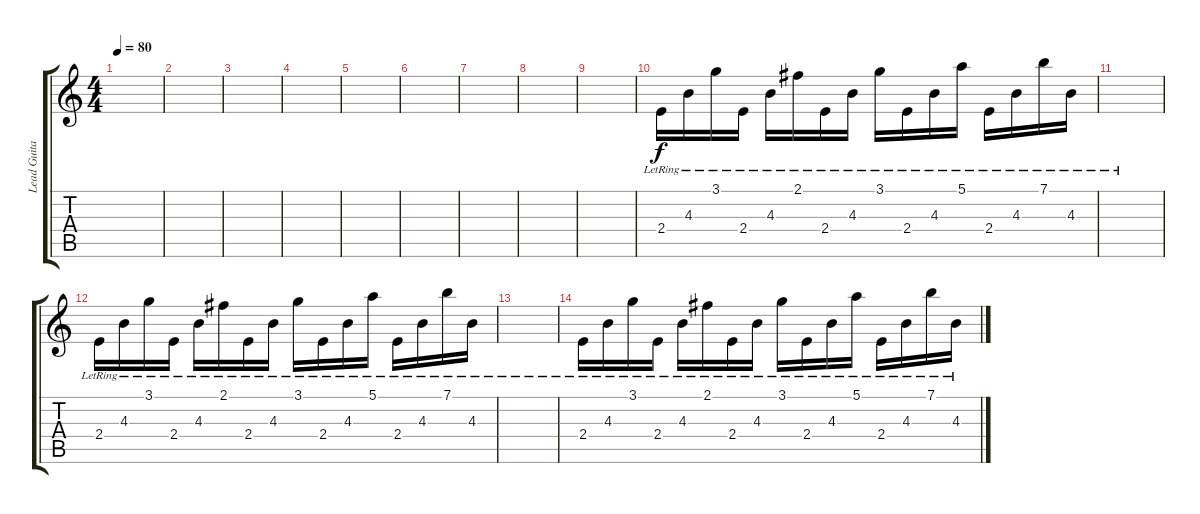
\track ("Lead Guitar II" "Lead Guita") {instrument electricguitarclean}
\staff {score tabs}
\tuning (E4 B3 G3 D3 A2 E2) {hide}
\ts (4 4)
\tempo 80
\clef g2
\ks c
|
|
|
|
|
|
|
|
|
2.4{lr}.16 4.3{lr}.16 3.1{lr}.16 2.4{lr}.16 4.3{lr}.16 2.1{lr}.16 2.4{lr}.16 4.3{lr}.16 3.1{lr}.16 2.4{lr}.16 4.3{lr}.16 5.1{lr}.16 2.4{lr}.16 4.3{lr}.16 7.1{lr}.16 4.3{lr}.16 |
|
2.4{lr}.16 4.3{lr}.16 3.1{lr}.16 2.4{lr}.16 4.3{lr}.16 2.1{lr}.16 2.4{lr}.16 4.3{lr}.16 3.1{lr}.16 2.4{lr}.16 4.3{lr}.16 5.1{lr}.16 2.4{lr}.16 4.3{lr}.16 7.1{lr}.16 4.3{lr}.16 |
|
2.4{lr}.16 4.3{lr}.16 3.1{lr}.16 2.4{lr}.16 4.3{lr}.16 2.1{lr}.16 2.4{lr}.16 4.3{lr}.16 3.1{lr}.16 2.4{lr}.16 4.3{lr}.16 5.1{lr}.16 2.4{lr}.16 4.3{lr}.16 7.1{lr}.16 4.3{lr}.16
